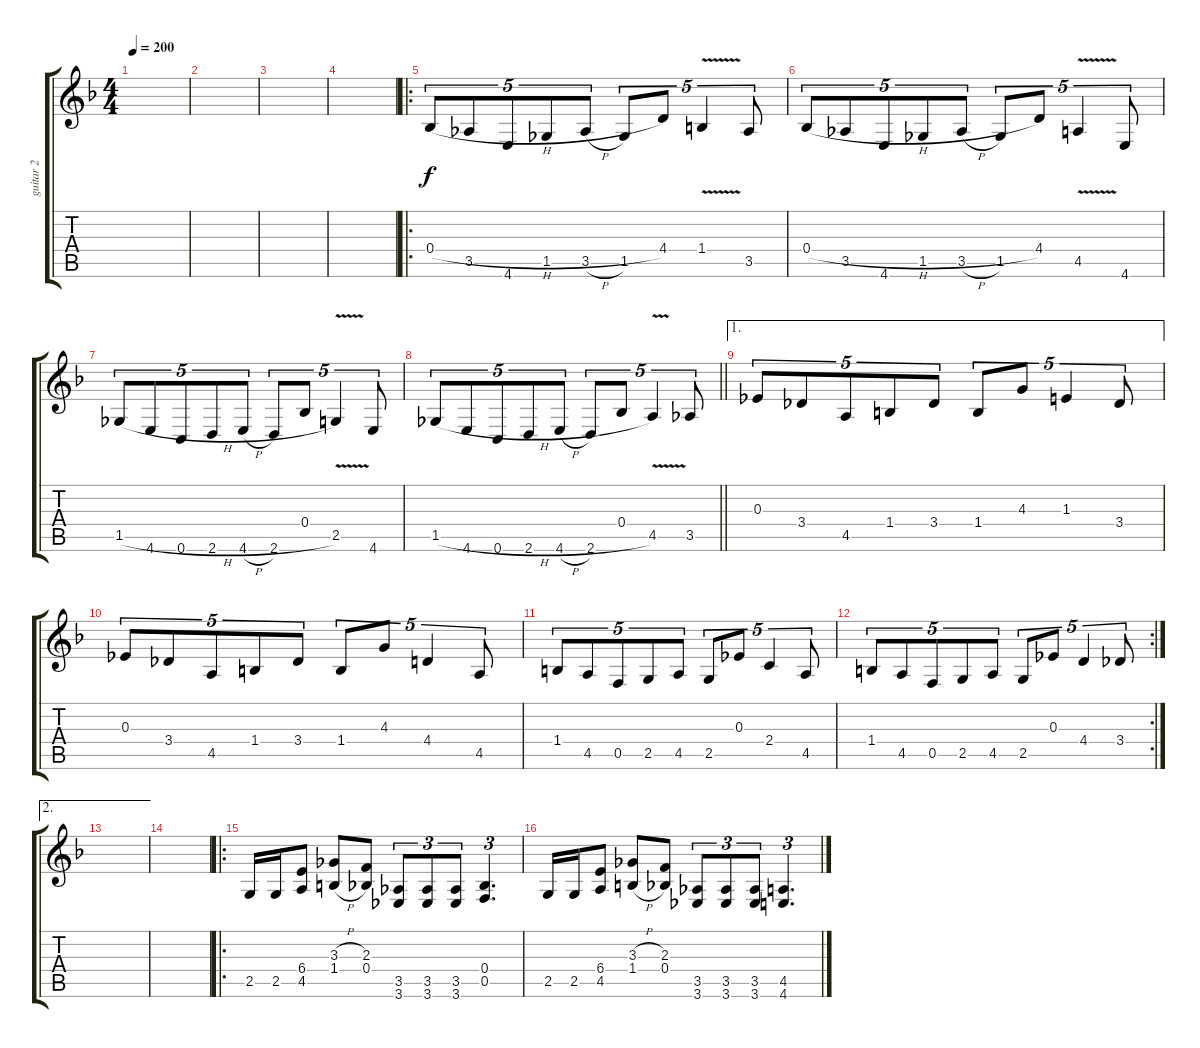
\track ("guitar 2" "guitar 2") {instrument distortionguitar}
\staff {score tabs}
\tuning (C4 G3 Eb3 Bb2 F2 C2) {hide}
\ts (4 4)
\tempo 200
\clef g2
\ks dminor
|
|
|
|
\ro
0.4{h}.8{tu (5 4)} 3.5.8{tu (5 4)} 4.6.8{tu (5 4)} 1.5.8{tu (5 4)} 3.5{h}.8{tu (5 4)} 1.5.8{tu (5 4)} 4.4.8{tu (5 4)} 1.4{v}.4{tu (5 4)} 3.5.8{tu (5 4)} |
0.4{h}.8{tu (5 4)} 3.5.8{tu (5 4)} 4.6.8{tu (5 4)} 1.5.8{tu (5 4)} 3.5{h}.8{tu (5 4)} 1.5.8{tu (5 4)} 4.4.8{tu (5 4)} 4.5{v}.4{tu (5 4)} 4.6.8{tu (5 4)} |
1.5{h}.8{tu (5 4)} 4.6.8{tu (5 4)} 0.6.8{tu (5 4)} 2.6.8{tu (5 4)} 4.6{h}.8{tu (5 4)} 2.6.8{tu (5 4)} 0.4.8{tu (5 4)} 2.5{v}.4{tu (5 4)} 4.6.8{tu (5 4)} |
\barLineRight lightlight
1.5{h}.8{tu (5 4)} 4.6.8{tu (5 4)} 0.6.8{tu (5 4)} 2.6.8{tu (5 4)} 4.6{h}.8{tu (5 4)} 2.6.8{tu (5 4)} 0.4.8{tu (5 4)} 4.5{v}.4{tu (5 4)} 3.5.8{tu (5 4)} |
\ae 1
0.3.8{tu (5 4)} 3.4.8{tu (5 4)} 4.5.8{tu (5 4)} 1.4.8{tu (5 4)} 3.4.8{tu (5 4)} 1.4.8{tu (5 4)} 4.3.8{tu (5 4)} 1.3.4{tu (5 4)} 3.4.8{tu (5 4)} |
0.3.8{tu (5 4)} 3.4.8{tu (5 4)} 4.5.8{tu (5 4)} 1.4.8{tu (5 4)} 3.4.8{tu (5 4)} 1.4.8{tu (5 4)} 4.3.8{tu (5 4)} 4.4.4{tu (5 4)} 4.5.8{tu (5 4)} |
1.4.8{tu (5 4)} 4.5.8{tu (5 4)} 0.5.8{tu (5 4)} 2.5.8{tu (5 4)} 4.5.8{tu (5 4)} 2.5.8{tu (5 4)} 0.3.8{tu (5 4)} 2.4.4{tu (5 4)} 4.5.8{tu (5 4)} |
\rc 2
1.4.8{tu (5 4)} 4.5.8{tu (5 4)} 0.5.8{tu (5 4)} 2.5.8{tu (5 4)} 4.5.8{tu (5 4)} 2.5.8{tu (5 4)} 0.3.8{tu (5 4)} 4.4.4{tu (5 4)} 3.4.8{tu (5 4)} |
\ae 2
|
|
\ro
2.5.16 2.5.16 (6.4 4.5).8 (3.3{h} 1.4{h}).8 (2.3 0.4).8 (3.5 3.6).8{tu (3 2)} (3.5 3.6).8{tu (3 2)} (3.5 3.6).8{tu (3 2)} (0.4 0.5).4{d tu (3 2)} |
2.5.16 2.5.16 (6.4 4.5).8 (3.3{h} 1.4{h}).8 (2.3 0.4).8 (3.5 3.6).8{tu (3 2)} (3.5 3.6).8{tu (3 2)} (3.5 3.6).8{tu (3 2)} (4.5 4.6).4{d tu (3 2)}
